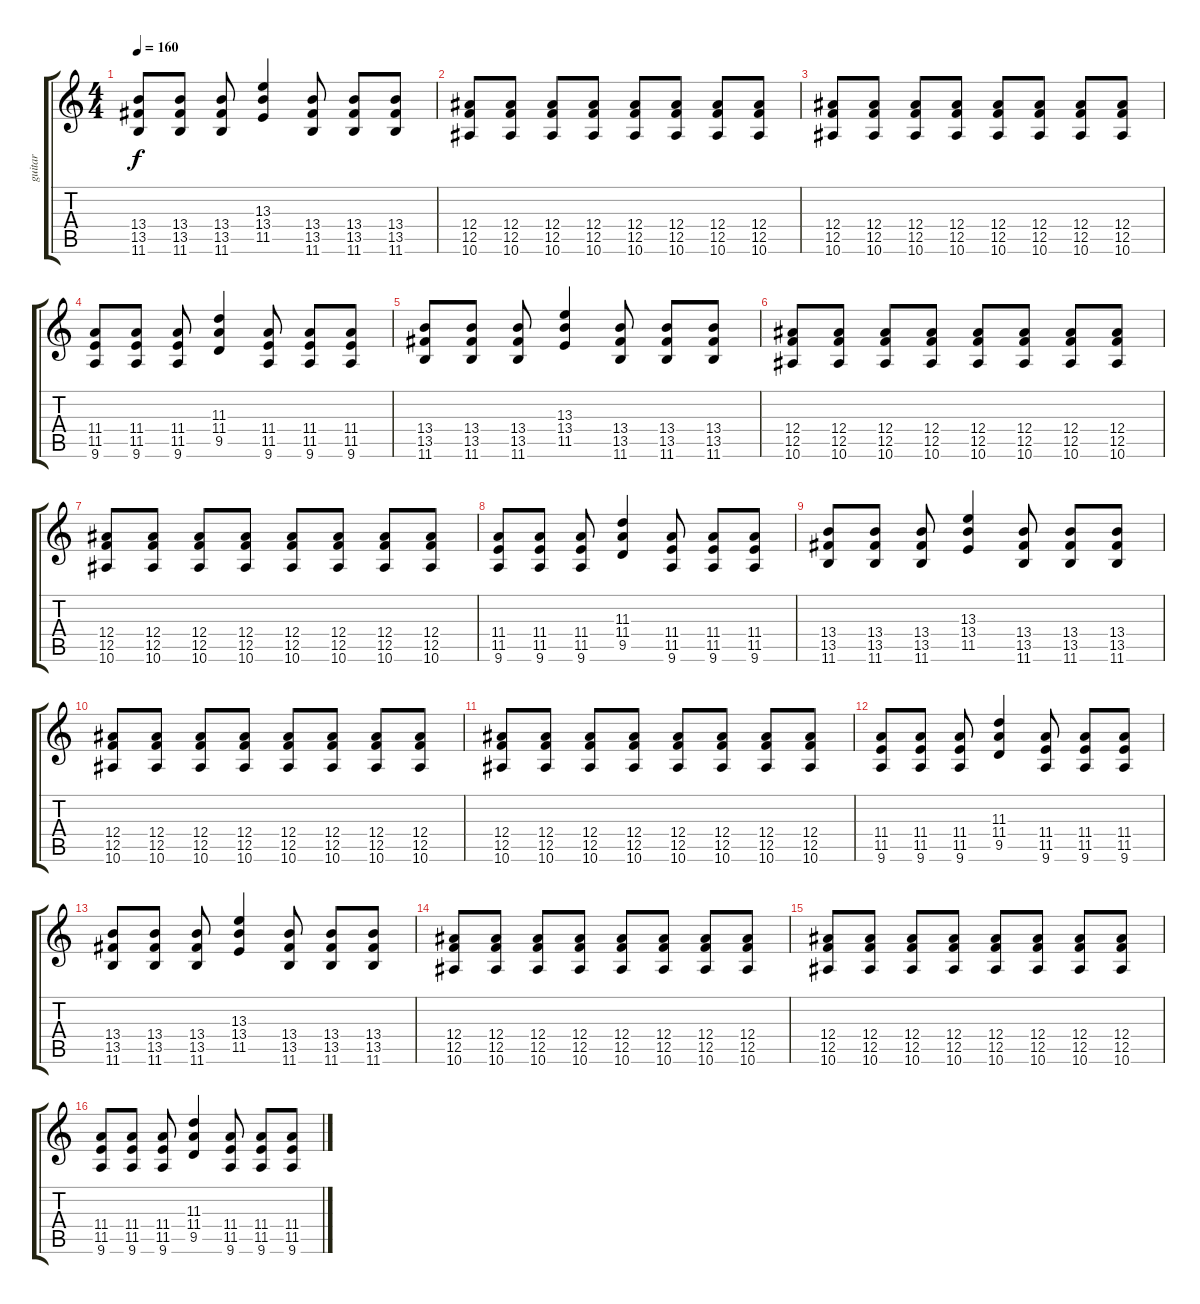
\track ("guitar" "guitar") {instrument overdrivenguitar}
\staff {score tabs}
\tuning (C4 G3 Eb3 Bb2 F2 C2) {hide}
\ts (4 4)
\tempo 160
\clef g2
\ks c
(13.4 13.5 11.6).8{dy f} (13.4 13.5 11.6).8 (13.4 13.5 11.6).8 (13.3 13.4 11.5).4 (13.4 13.5 11.6).8 (13.4 13.5 11.6).8 (13.4 13.5 11.6).8 |
(12.4 12.5 10.6).8 (12.4 12.5 10.6).8 (12.4 12.5 10.6).8 (12.4 12.5 10.6).8 (12.4 12.5 10.6).8 (12.4 12.5 10.6).8 (12.4 12.5 10.6).8 (12.4 12.5 10.6).8 |
(12.4 12.5 10.6).8 (12.4 12.5 10.6).8 (12.4 12.5 10.6).8 (12.4 12.5 10.6).8 (12.4 12.5 10.6).8 (12.4 12.5 10.6).8 (12.4 12.5 10.6).8 (12.4 12.5 10.6).8 |
\section ("" "")
(11.4 11.5 9.6).8 (11.4 11.5 9.6).8 (11.4 11.5 9.6).8 (11.3 11.4 9.5).4 (11.4 11.5 9.6).8 (11.4 11.5 9.6).8 (11.4 11.5 9.6).8 |
(13.4 13.5 11.6).8 (13.4 13.5 11.6).8 (13.4 13.5 11.6).8 (13.3 13.4 11.5).4 (13.4 13.5 11.6).8 (13.4 13.5 11.6).8 (13.4 13.5 11.6).8 |
(12.4 12.5 10.6).8 (12.4 12.5 10.6).8 (12.4 12.5 10.6).8 (12.4 12.5 10.6).8 (12.4 12.5 10.6).8 (12.4 12.5 10.6).8 (12.4 12.5 10.6).8 (12.4 12.5 10.6).8 |
(12.4 12.5 10.6).8 (12.4 12.5 10.6).8 (12.4 12.5 10.6).8 (12.4 12.5 10.6).8 (12.4 12.5 10.6).8 (12.4 12.5 10.6).8 (12.4 12.5 10.6).8 (12.4 12.5 10.6).8 |
\section ("" "")
(11.4 11.5 9.6).8 (11.4 11.5 9.6).8 (11.4 11.5 9.6).8 (11.3 11.4 9.5).4 (11.4 11.5 9.6).8 (11.4 11.5 9.6).8 (11.4 11.5 9.6).8 |
(13.4 13.5 11.6).8 (13.4 13.5 11.6).8 (13.4 13.5 11.6).8 (13.3 13.4 11.5).4 (13.4 13.5 11.6).8 (13.4 13.5 11.6).8 (13.4 13.5 11.6).8 |
(12.4 12.5 10.6).8 (12.4 12.5 10.6).8 (12.4 12.5 10.6).8 (12.4 12.5 10.6).8 (12.4 12.5 10.6).8 (12.4 12.5 10.6).8 (12.4 12.5 10.6).8 (12.4 12.5 10.6).8 |
(12.4 12.5 10.6).8 (12.4 12.5 10.6).8 (12.4 12.5 10.6).8 (12.4 12.5 10.6).8 (12.4 12.5 10.6).8 (12.4 12.5 10.6).8 (12.4 12.5 10.6).8 (12.4 12.5 10.6).8 |
\section ("" "")
(11.4 11.5 9.6).8 (11.4 11.5 9.6).8 (11.4 11.5 9.6).8 (11.3 11.4 9.5).4 (11.4 11.5 9.6).8 (11.4 11.5 9.6).8 (11.4 11.5 9.6).8 |
(13.4 13.5 11.6).8 (13.4 13.5 11.6).8 (13.4 13.5 11.6).8 (13.3 13.4 11.5).4 (13.4 13.5 11.6).8 (13.4 13.5 11.6).8 (13.4 13.5 11.6).8 |
(12.4 12.5 10.6).8 (12.4 12.5 10.6).8 (12.4 12.5 10.6).8 (12.4 12.5 10.6).8 (12.4 12.5 10.6).8 (12.4 12.5 10.6).8 (12.4 12.5 10.6).8 (12.4 12.5 10.6).8 |
(12.4 12.5 10.6).8 (12.4 12.5 10.6).8 (12.4 12.5 10.6).8 (12.4 12.5 10.6).8 (12.4 12.5 10.6).8 (12.4 12.5 10.6).8 (12.4 12.5 10.6).8 (12.4 12.5 10.6).8 |
(11.4 11.5 9.6).8 (11.4 11.5 9.6).8 (11.4 11.5 9.6).8 (11.3 11.4 9.5).4 (11.4 11.5 9.6).8 (11.4 11.5 9.6).8 (11.4 11.5 9.6).8
